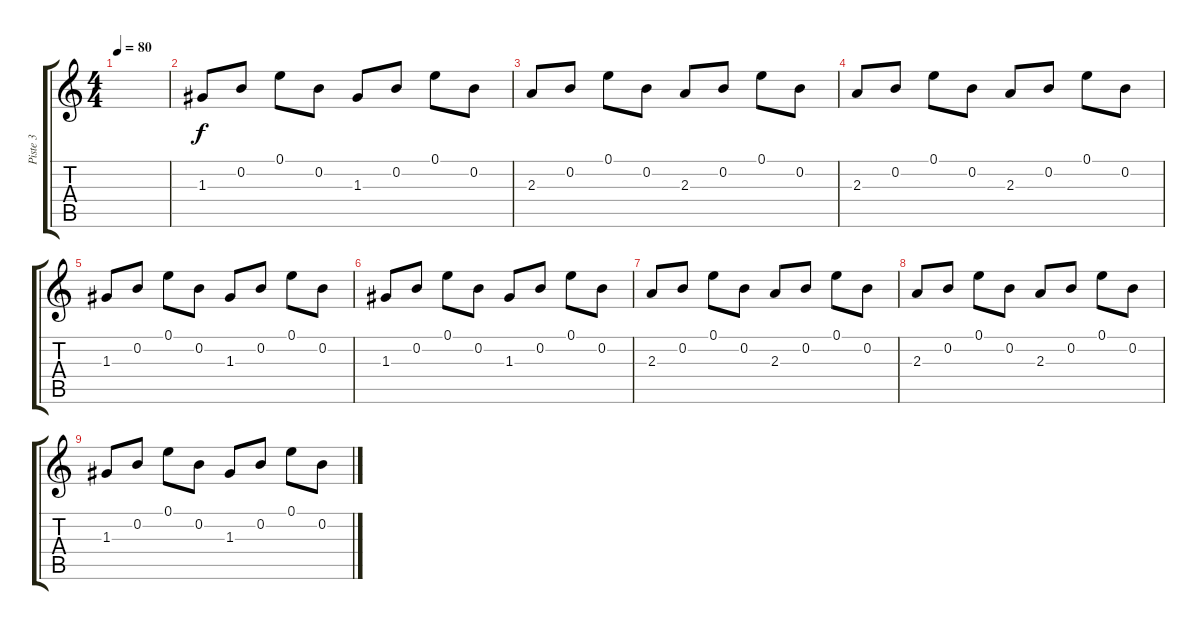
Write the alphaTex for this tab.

\track ("Piste 3" "Piste 3") {instrument electricguitarjazz}
\staff {score tabs}
\tuning (E4 B3 G3 D3 A2 E2) {hide}
\ts (4 4)
\tempo 80
\clef g2
\ks c
|
1.3.8 0.2.8 0.1.8 0.2.8 1.3.8 0.2.8 0.1.8 0.2.8 |
2.3.8 0.2.8 0.1.8 0.2.8 2.3.8 0.2.8 0.1.8 0.2.8 |
2.3.8 0.2.8 0.1.8 0.2.8 2.3.8 0.2.8 0.1.8 0.2.8 |
1.3.8 0.2.8 0.1.8 0.2.8 1.3.8 0.2.8 0.1.8 0.2.8 |
1.3.8 0.2.8 0.1.8 0.2.8 1.3.8 0.2.8 0.1.8 0.2.8 |
2.3.8 0.2.8 0.1.8 0.2.8 2.3.8 0.2.8 0.1.8 0.2.8 |
2.3.8 0.2.8 0.1.8 0.2.8 2.3.8 0.2.8 0.1.8 0.2.8 |
1.3.8 0.2.8 0.1.8 0.2.8 1.3.8 0.2.8 0.1.8 0.2.8
